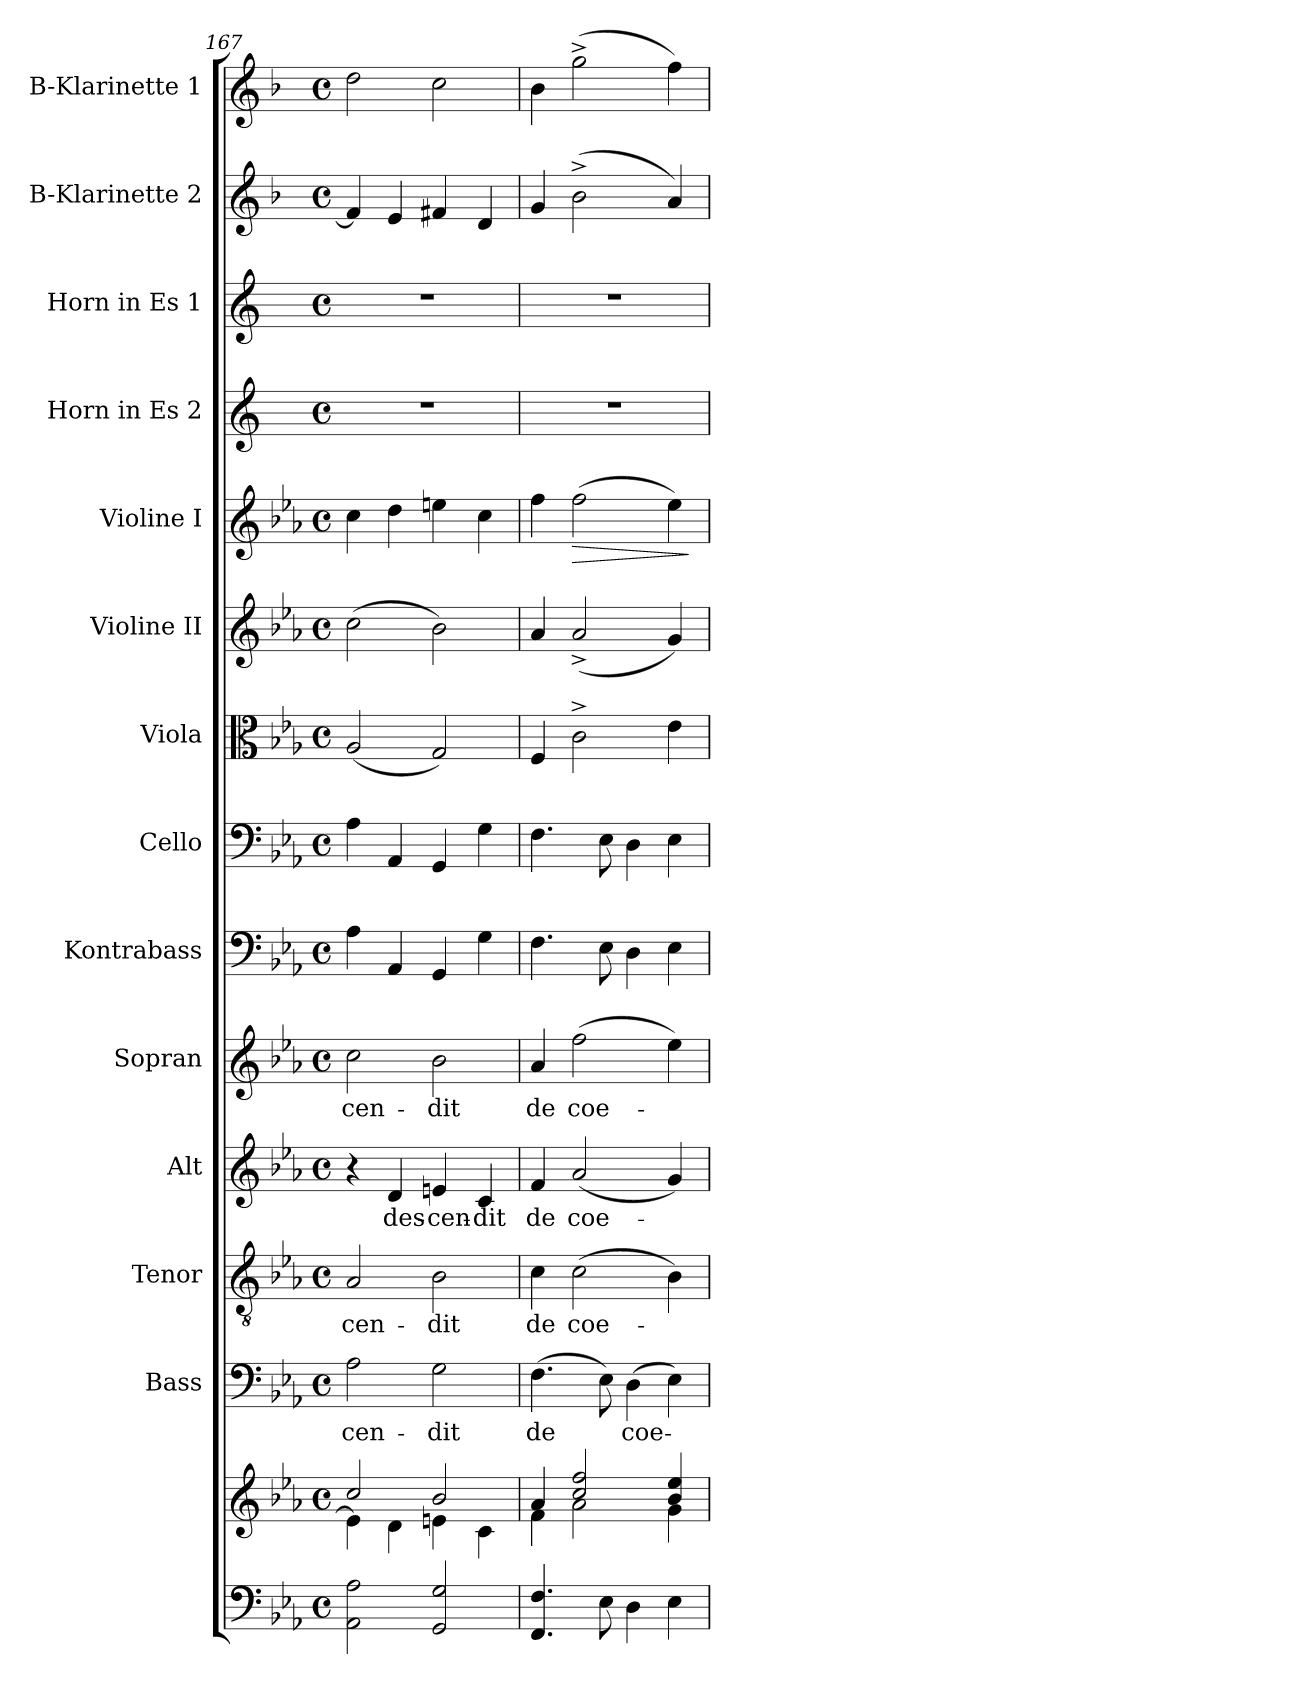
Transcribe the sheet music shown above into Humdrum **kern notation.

**kern	**kern	**kern	**text	**kern	**text	**kern	**text	**kern	**text	**kern	**kern	**kern	**kern	**kern	**dynam	**kern	**kern	**kern	**kern
*part14	*part14	*part13	*part13	*part12	*part12	*part11	*part11	*part10	*part10	*part9	*part8	*part7	*part6	*part5	*part5	*part4	*part3	*part2	*part1
*staff15	*staff14	*staff13	*staff13	*staff12	*staff12	*staff11	*staff11	*staff10	*staff10	*staff9	*staff8	*staff7	*staff6	*staff5	*staff5	*staff4	*staff3	*staff2	*staff1
*	*	*I"Bass	*	*I"Tenor	*	*I"Alt	*	*I"Sopran	*	*I"Kontrabass	*I"Cello	*I"Viola	*I"Violine II	*I"Violine I	*	*I"Horn in Es 2	*I"Horn in Es 1	*I"B-Klarinette 2	*I"B-Klarinette 1
*	*	*I'B.	*	*I'T.	*	*I'A.	*	*I'S.	*	*I'Kb.	*	*I'Vla.	*I'Vl. II	*I'Vl. I	*	*I'Hrn. 2	*I'Hrn. 1	*I'Kl. 2	*I'Kl. 1
*clefF4	*clefG2	*clefF4	*	*clefGv2	*	*clefG2	*	*clefG2	*	*clefF4	*clefF4	*clefC3	*clefG2	*clefG2	*	*clefG2	*clefG2	*clefG2	*clefG2
*	*	*	*	*	*	*	*	*	*	*ITrd7c12	*	*	*	*	*	*ITrd5c9	*ITrd5c9	*ITrd1c2	*ITrd1c2
*k[b-e-a-]	*k[b-e-a-]	*k[b-e-a-]	*	*k[b-e-a-]	*	*k[b-e-a-]	*	*k[b-e-a-]	*	*k[b-e-a-]	*k[b-e-a-]	*k[b-e-a-]	*k[b-e-a-]	*k[b-e-a-]	*	*k[b-e-a-]	*k[b-e-a-]	*k[b-e-a-]	*k[b-e-a-]
*E-:	*E-:	*E-:	*	*E-:	*	*E-:	*	*E-:	*	*E-:	*E-:	*E-:	*E-:	*E-:	*	*E-:	*E-:	*E-:	*E-:
*M4/4	*M4/4	*M4/4	*	*M4/4	*	*M4/4	*	*M4/4	*	*M4/4	*M4/4	*M4/4	*M4/4	*M4/4	*	*M4/4	*M4/4	*M4/4	*M4/4
*met(c)	*met(c)	*met(c)	*	*met(c)	*	*met(c)	*	*met(c)	*	*met(c)	*met(c)	*met(c)	*met(c)	*met(c)	*	*met(c)	*met(c)	*met(c)	*met(c)
=167	=167	=167	=167	=167	=167	=167	=167	=167	=167	=167	=167	=167	=167	=167	=167	=167	=167	=167	=167
*	*^	*	*	*	*	*	*	*	*	*	*	*	*	*	*	*	*	*	*
!	!	!	!	!LO:LY:b	!	!LO:LY:b	!	!	!	!LO:LY:b	!	!	!	!	!	!	!	!	!	!
2AA-\ 2A-\	2cc/	4e-\]	2A-\	-cen-	2A-/	-cen-	4r	.	2cc\	-cen-	4AA-\	4A-\	(<2A-/	(>2cc\	4cc\	.	1r	1r	4e-/]	2cc\
!	!	!	!	!	!	!	!	!LO:LY:b	!	!	!	!	!	!	!	!	!	!	!	!
.	.	4d\	.	.	.	.	4d/	des-	.	.	4AAA-/	4AA-/	.	.	4dd\	.	.	.	4d/	.
!	!	!	!	!LO:LY:b	!	!LO:LY:b	!	!LO:LY:b	!	!LO:LY:b	!	!	!	!	!	!	!	!	!	!
2GG/ 2G/	2b-/	4en\	2G\	-dit	2B-\	-dit	4en/	-cen-	2b-\	-dit	4GGG/	4GG/	2G/)	2b-\)	4een\	.	.	.	4en/	2b-\
!	!	!	!	!	!	!	!	!LO:LY:b	!	!	!	!	!	!	!	!	!	!	!	!
.	.	4c\	.	.	.	.	4c/	-dit	.	.	4GG\	4G\	.	.	4cc\	.	.	.	4c/	.
=168	=168	=168	=168	=168	=168	=168	=168	=168	=168	=168	=168	=168	=168	=168	=168	=168	=168	=168	=168	=168
!	!	!	!	!LO:LY:b	!	!LO:LY:b	!	!LO:LY:b	!	!LO:LY:b	!	!	!	!	!	!	!	!	!	!
4.FF/ 4.F/	4a-/	4f\	(>4.F\	de	4c\	de	4f/	de	4a-/	de	4.FF\	4.F\	4F/	4a-/	4ff\	.	1r	1r	4f/	4a-\
!	!	!	!	!	!	!LO:LY:b	!	!LO:LY:b	!	!LO:LY:b	!	!	!	!	!	!LO:HP:b	!	!	!	!
.	2cc/ 2ff/	2a-\	.	.	(>2c\	coe-	(<2a-/	coe-	(>2ff\	coe-	.	.	2c^>\	(<2a-^</	(>2ff\	>	.	.	(>2a-^>\	(>2ff^>\
8E-\	.	.	8E-\)	.	.	.	.	.	.	.	8EE-\	8E-\	.	.	.	.	.	.	.	.
!	!	!	!	!LO:LY:b	!	!	!	!	!	!	!	!	!	!	!	!	!	!	!	!
4D\	.	.	(>4D\	coe-	.	.	.	.	.	.	4DD\	4D\	.	.	.	.	.	.	.	.
4E-\	4b-/ 4ee-/	4g\	4E-\)	.	4B-\)	.	4g/)	.	4ee-\)	.	4EE-\	4E-\	4e-\	4g/)	4ee-\)	.	.	.	4g/)	4ee-\)
*	*v	*v	*	*	*	*	*	*	*	*	*	*	*	*	*	*	*	*	*	*
.	.	.	.	.	.	.	.	.	.	.	.	.	.	.	]	.	.	.	.
=	=	=	=	=	=	=	=	=	=	=	=	=	=	=	=	=	=	=	=
*-	*-	*-	*-	*-	*-	*-	*-	*-	*-	*-	*-	*-	*-	*-	*-	*-	*-	*-	*-
